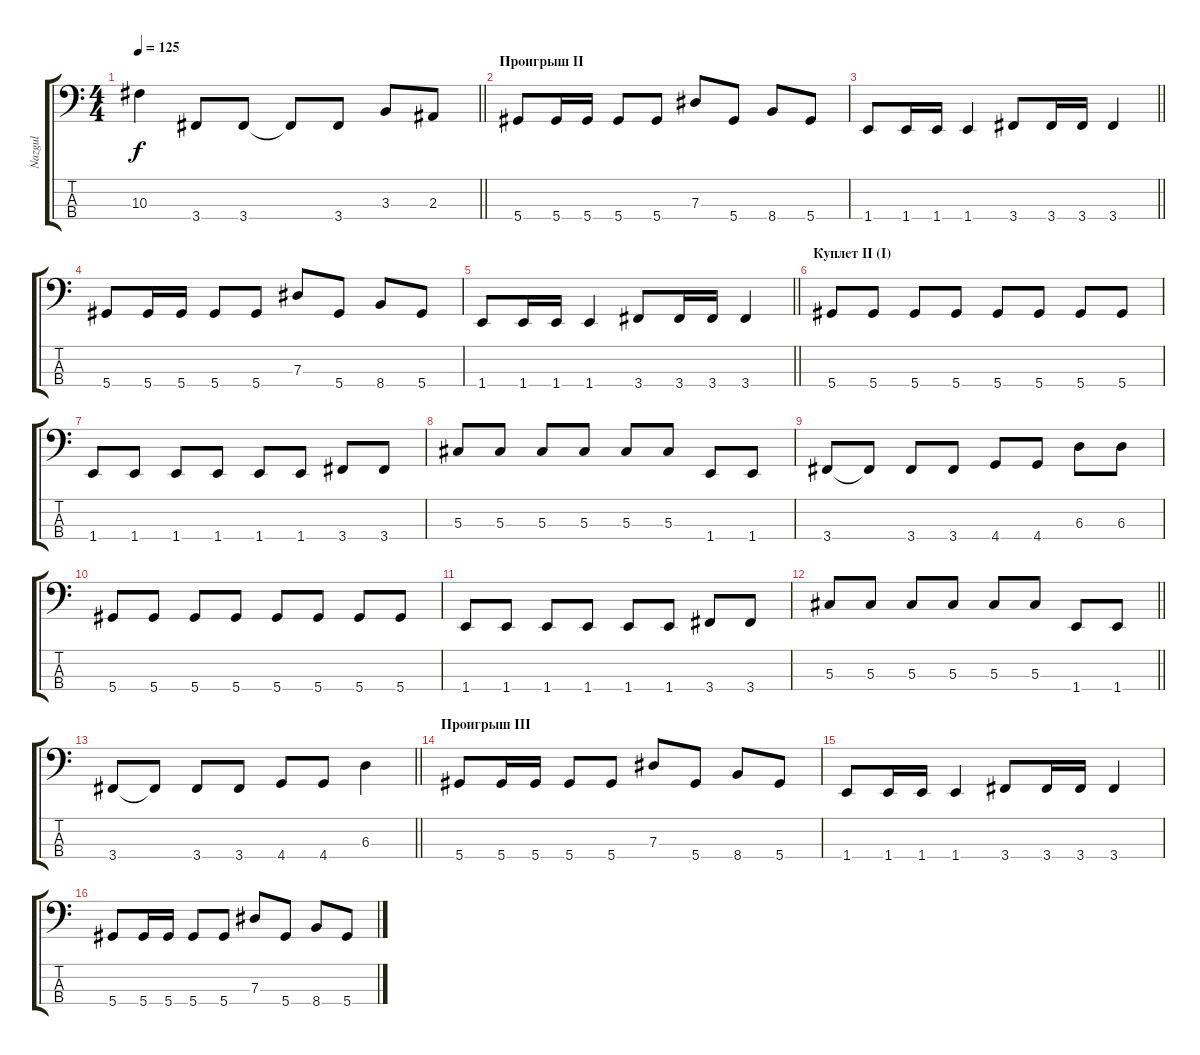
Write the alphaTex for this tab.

\track ("Nazgul" "Nazgul") {instrument electricbasspick}
\staff {score tabs}
\tuning (Gb2 Db2 Ab1 Eb1) {hide}
\ts (4 4)
\tempo 125
\clef f4
\barLineRight lightlight
\ks c
10.3.4{dy f} 3.4.8 3.4.8 3.4{t}.8 3.4.8 3.3.8 2.3.8 |
\section ("" "Проигрыш II")
5.4.8 5.4.16 5.4.16 5.4.8 5.4.8 7.3.8 5.4.8 8.4.8 5.4.8 |
\barLineRight lightlight
1.4.8 1.4.16 1.4.16 1.4.4 3.4.8 3.4.16 3.4.16 3.4.4 |
5.4.8 5.4.16 5.4.16 5.4.8 5.4.8 7.3.8 5.4.8 8.4.8 5.4.8 |
\barLineRight lightlight
1.4.8 1.4.16 1.4.16 1.4.4 3.4.8 3.4.16 3.4.16 3.4.4 |
\section ("" "Куплет II (I)")
5.4.8 5.4.8 5.4.8 5.4.8 5.4.8 5.4.8 5.4.8 5.4.8 |
1.4.8 1.4.8 1.4.8 1.4.8 1.4.8 1.4.8 3.4.8 3.4.8 |
5.3.8 5.3.8 5.3.8 5.3.8 5.3.8 5.3.8 1.4.8 1.4.8 |
3.4.8 3.4{t}.8 3.4.8 3.4.8 4.4.8 4.4.8 6.3.8 6.3.8 |
5.4.8 5.4.8 5.4.8 5.4.8 5.4.8 5.4.8 5.4.8 5.4.8 |
1.4.8 1.4.8 1.4.8 1.4.8 1.4.8 1.4.8 3.4.8 3.4.8 |
\barLineRight lightlight
5.3.8 5.3.8 5.3.8 5.3.8 5.3.8 5.3.8 1.4.8 1.4.8 |
\barLineRight lightlight
3.4.8 3.4{t}.8 3.4.8 3.4.8 4.4.8 4.4.8 6.3.4 |
\section ("" "Проигрыш III")
5.4.8 5.4.16 5.4.16 5.4.8 5.4.8 7.3.8 5.4.8 8.4.8 5.4.8 |
1.4.8 1.4.16 1.4.16 1.4.4 3.4.8 3.4.16 3.4.16 3.4.4 |
5.4.8 5.4.16 5.4.16 5.4.8 5.4.8 7.3.8 5.4.8 8.4.8 5.4.8
